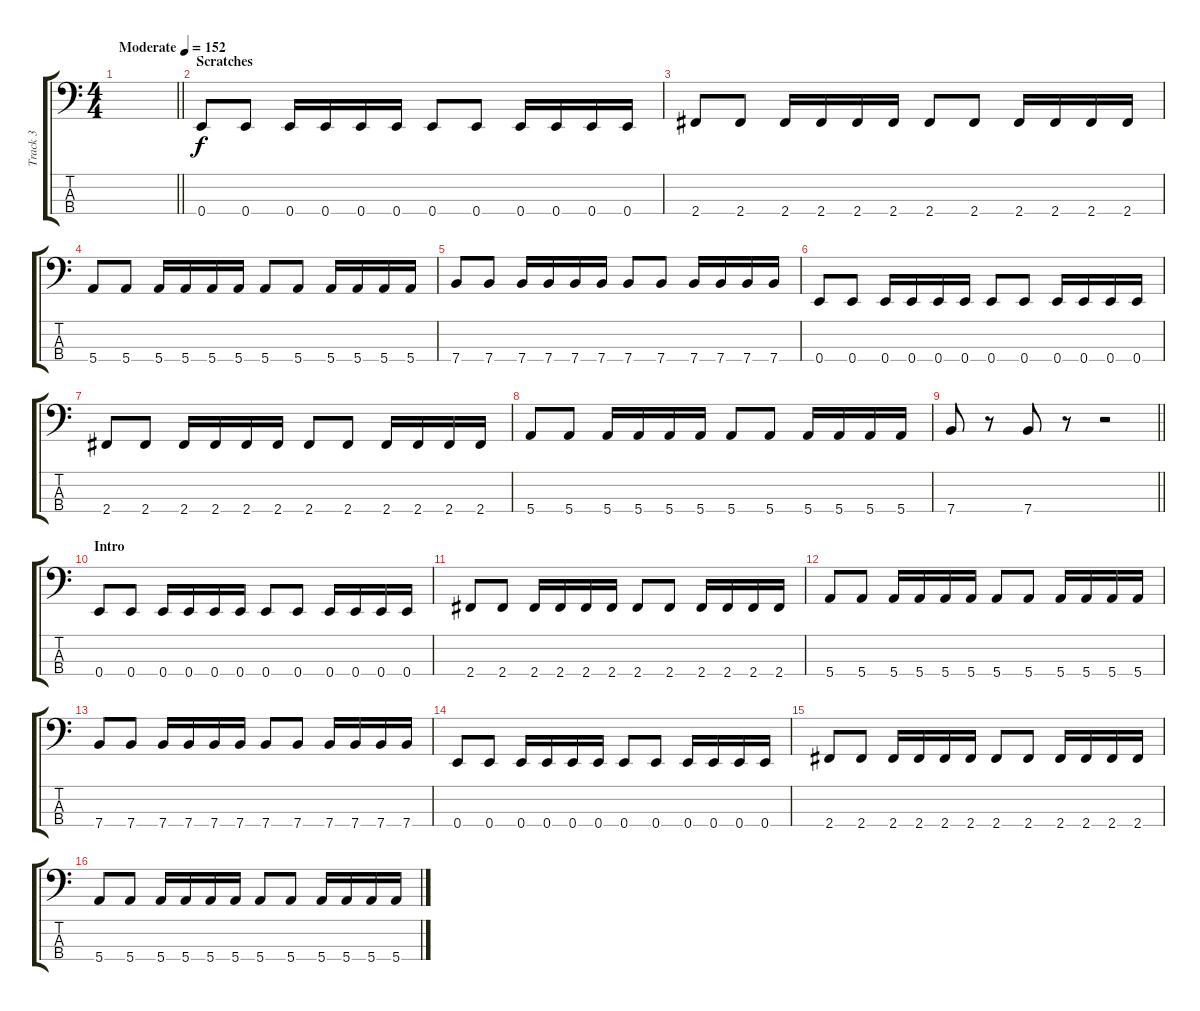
\track ("Track 3" "Track 3") {instrument electricbasspick}
\staff {score tabs}
\tuning (G2 D2 A1 E1) {hide}
\ts (4 4)
\tempo (152 "Moderate")
\clef f4
\barLineRight lightlight
\ks c
|
\section ("" "Scratches")
0.4.8 0.4.8 0.4.16 0.4.16 0.4.16 0.4.16 0.4.8 0.4.8 0.4.16 0.4.16 0.4.16 0.4.16 |
2.4.8 2.4.8 2.4.16 2.4.16 2.4.16 2.4.16 2.4.8 2.4.8 2.4.16 2.4.16 2.4.16 2.4.16 |
5.4.8 5.4.8 5.4.16 5.4.16 5.4.16 5.4.16 5.4.8 5.4.8 5.4.16 5.4.16 5.4.16 5.4.16 |
7.4.8 7.4.8 7.4.16 7.4.16 7.4.16 7.4.16 7.4.8 7.4.8 7.4.16 7.4.16 7.4.16 7.4.16 |
0.4.8 0.4.8 0.4.16 0.4.16 0.4.16 0.4.16 0.4.8 0.4.8 0.4.16 0.4.16 0.4.16 0.4.16 |
2.4.8 2.4.8 2.4.16 2.4.16 2.4.16 2.4.16 2.4.8 2.4.8 2.4.16 2.4.16 2.4.16 2.4.16 |
5.4.8 5.4.8 5.4.16 5.4.16 5.4.16 5.4.16 5.4.8 5.4.8 5.4.16 5.4.16 5.4.16 5.4.16 |
\barLineRight lightlight
7.4.8 r.8 7.4.8 r.8 r.2 |
\section ("" "Intro")
0.4.8 0.4.8 0.4.16 0.4.16 0.4.16 0.4.16 0.4.8 0.4.8 0.4.16 0.4.16 0.4.16 0.4.16 |
2.4.8 2.4.8 2.4.16 2.4.16 2.4.16 2.4.16 2.4.8 2.4.8 2.4.16 2.4.16 2.4.16 2.4.16 |
5.4.8 5.4.8 5.4.16 5.4.16 5.4.16 5.4.16 5.4.8 5.4.8 5.4.16 5.4.16 5.4.16 5.4.16 |
7.4.8 7.4.8 7.4.16 7.4.16 7.4.16 7.4.16 7.4.8 7.4.8 7.4.16 7.4.16 7.4.16 7.4.16 |
0.4.8 0.4.8 0.4.16 0.4.16 0.4.16 0.4.16 0.4.8 0.4.8 0.4.16 0.4.16 0.4.16 0.4.16 |
2.4.8 2.4.8 2.4.16 2.4.16 2.4.16 2.4.16 2.4.8 2.4.8 2.4.16 2.4.16 2.4.16 2.4.16 |
5.4.8 5.4.8 5.4.16 5.4.16 5.4.16 5.4.16 5.4.8 5.4.8 5.4.16 5.4.16 5.4.16 5.4.16
